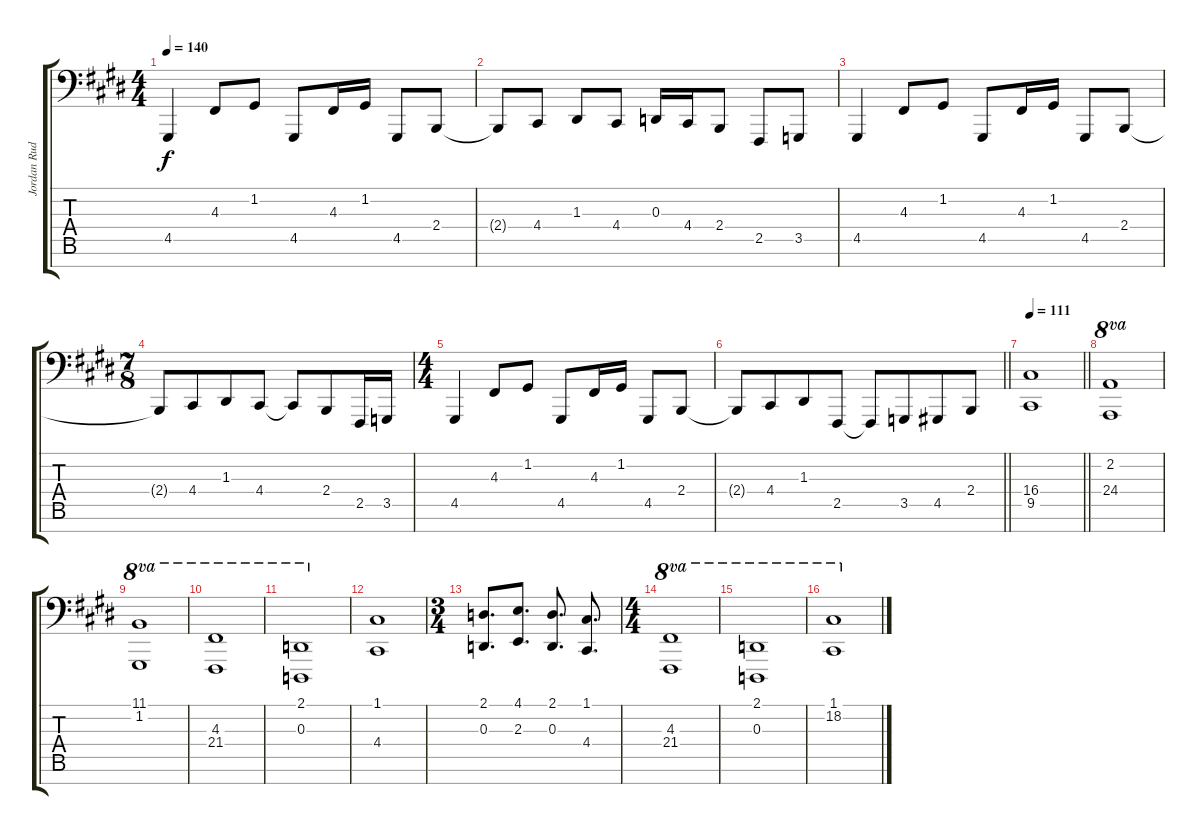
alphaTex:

\track ("Jordan Rudess - Left Hand" "Jordan Rud") {instrument lead2sawtooth}
\staff {score tabs}
\tuning (C3 G2 D2 A1 E1 B0 F0) {hide}
\ts (4 4)
\tempo 140
\clef f4
\ks c#minor
4.5.4{dy f} 4.3.8 1.2.8 4.5.8 4.3.16 1.2.16 4.5.8 2.4.8 |
2.4{t}.8 4.4.8 1.3.8 4.4.8 0.3.16 4.4.16 2.4.8 2.5.8 3.5.8 |
4.5.4 4.3.8 1.2.8 4.5.8 4.3.16 1.2.16 4.5.8 2.4.8 |
\ts (7 8)
2.4{t}.8 4.4.8{beam merge} 1.3.8 4.4.8 4.4{t}.8 2.4.8 2.5.16 3.5.16 |
\ts (4 4)
\ks e
4.5.4 4.3.8 1.2.8 4.5.8 4.3.16 1.2.16 4.5.8 2.4.8 |
\barLineRight lightlight
\ks c#minor
2.4{t}.8 4.4.8{beam merge} 1.3.8 2.5.8 2.5{t}.8 3.5.8{beam merge} 4.5.8 2.4.8 |
\tempo 111
\barLineRight lightlight
(16.4 9.5).1{volume 13 instrument acousticgrandpiano} |
(2.2 24.4).1{ot 8va} |
\ks e
(11.1 1.2).1{ot 8va} |
\ks c#minor
(4.3 21.4).1{ot 8va} |
(2.1 0.3).1{ot 8va} |
\ks e
(1.1 4.4).1 |
\ts (3 4)
\ks c#minor
(2.1 0.3).8{d} (4.1 2.3).8{d} (2.1 0.3).8{d} (1.1 4.4).8{d} |
\ts (4 4)
(4.3 21.4).1{ot 8va} |
(2.1 0.3).1{ot 8va} |
\ks e
(1.1 18.2).1{ot 8va}
